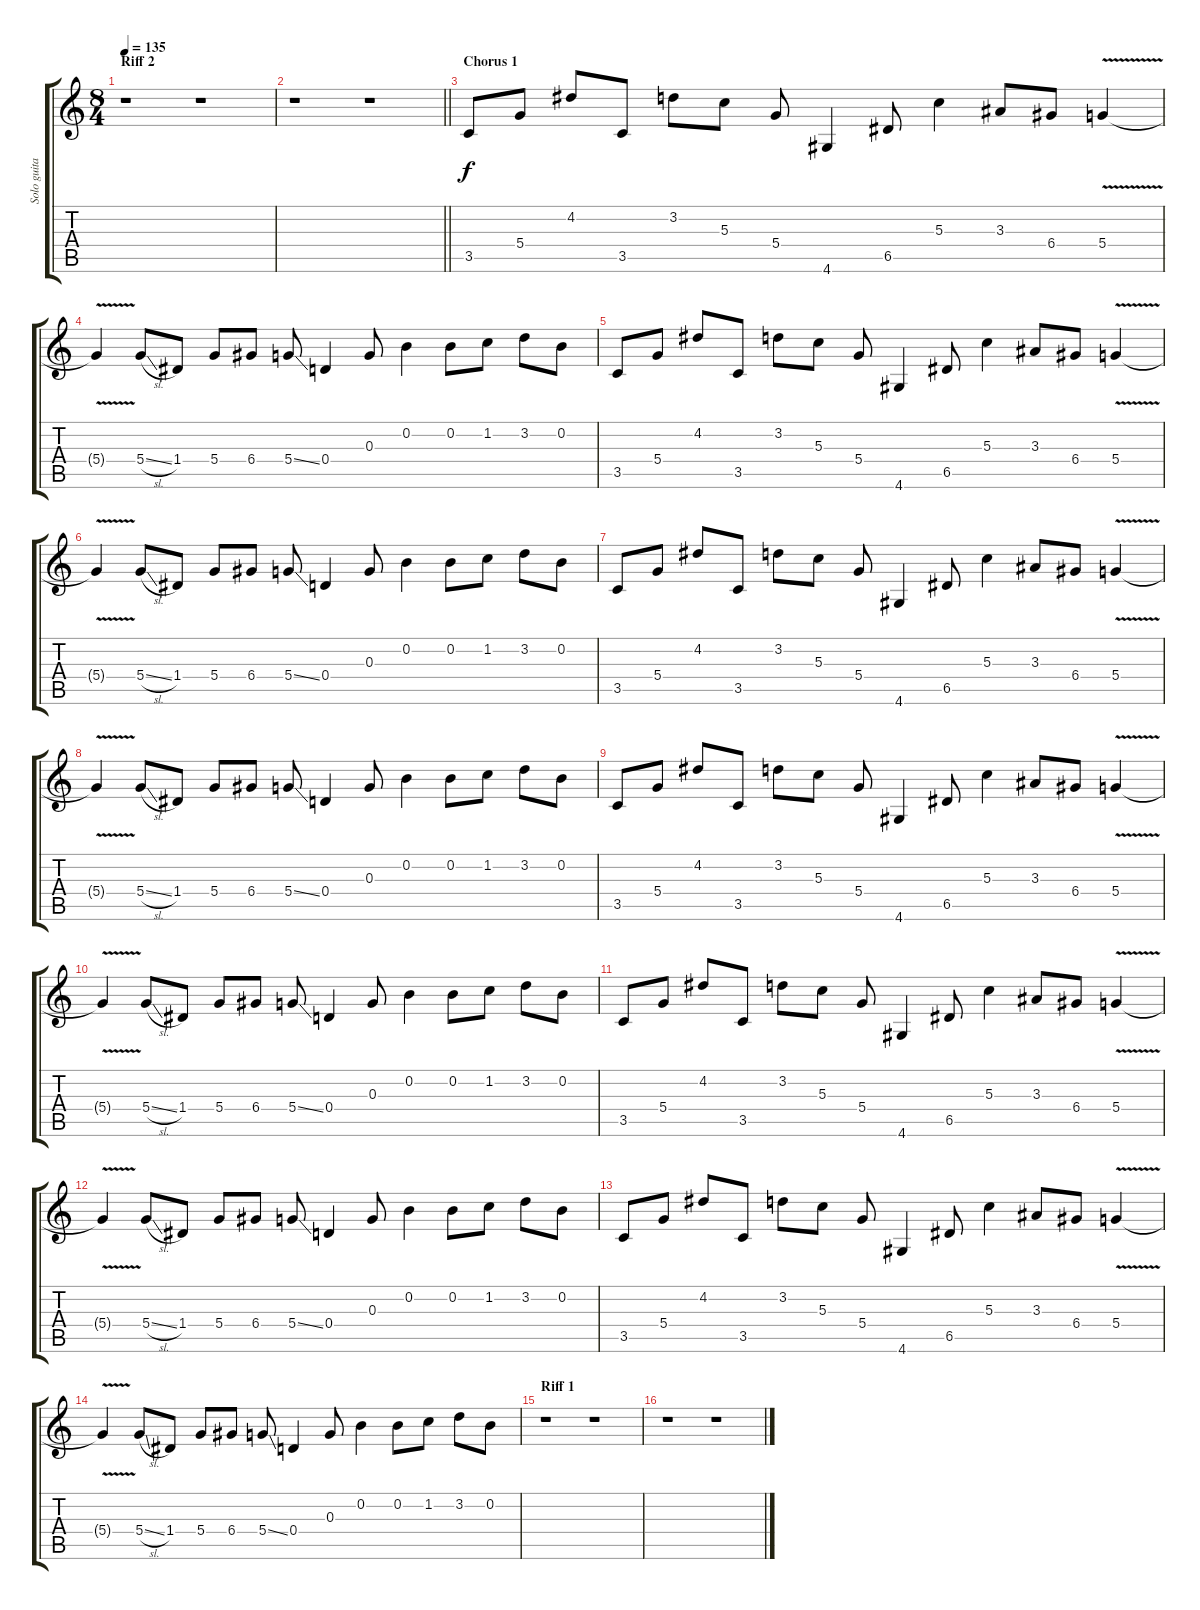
\track ("Solo guitar" "Solo guita") {instrument electricguitarclean}
\staff {score tabs}
\tuning (E4 B3 G3 D3 A2 E2) {hide}
\ts (8 4)
\section ("" "Riff 2")
\tempo 135
\clef g2
\ks c
r.1{dy f} r.1 |
\barLineRight lightlight
r.1 r.1 |
\section ("" "Chorus 1")
3.5.8{volume 12 instrument distortionguitar} 5.4.8 4.2.8 3.5.8 3.2.8 5.3.8 5.4.8 4.6.4 6.5.8 5.3.4 3.3.8 6.4.8 5.4{v}.4 |
5.4{t}.4 5.4{sl}.8 1.4.8 5.4.8 6.4.8 5.4{ss}.8 0.4.4 0.3.8 0.2.4 0.2.8 1.2.8 3.2.8 0.2.8 |
3.5.8 5.4.8 4.2.8 3.5.8 3.2.8 5.3.8 5.4.8 4.6.4 6.5.8 5.3.4 3.3.8 6.4.8 5.4{v}.4 |
5.4{t}.4 5.4{sl}.8 1.4.8 5.4.8 6.4.8 5.4{ss}.8 0.4.4 0.3.8 0.2.4 0.2.8 1.2.8 3.2.8 0.2.8 |
3.5.8 5.4.8 4.2.8 3.5.8 3.2.8 5.3.8 5.4.8 4.6.4 6.5.8 5.3.4 3.3.8 6.4.8 5.4{v}.4 |
5.4{t}.4 5.4{sl}.8 1.4.8 5.4.8 6.4.8 5.4{ss}.8 0.4.4 0.3.8 0.2.4 0.2.8 1.2.8 3.2.8 0.2.8 |
3.5.8 5.4.8 4.2.8 3.5.8 3.2.8 5.3.8 5.4.8 4.6.4 6.5.8 5.3.4 3.3.8 6.4.8 5.4{v}.4 |
5.4{t}.4 5.4{sl}.8 1.4.8 5.4.8 6.4.8 5.4{ss}.8 0.4.4 0.3.8 0.2.4 0.2.8 1.2.8 3.2.8 0.2.8 |
3.5.8 5.4.8 4.2.8 3.5.8 3.2.8 5.3.8 5.4.8 4.6.4 6.5.8 5.3.4 3.3.8 6.4.8 5.4{v}.4 |
5.4{t}.4 5.4{sl}.8 1.4.8 5.4.8 6.4.8 5.4{ss}.8 0.4.4 0.3.8 0.2.4 0.2.8 1.2.8 3.2.8 0.2.8 |
3.5.8 5.4.8 4.2.8 3.5.8 3.2.8 5.3.8 5.4.8 4.6.4 6.5.8 5.3.4 3.3.8 6.4.8 5.4{v}.4 |
5.4{t}.4 5.4{sl}.8 1.4.8 5.4.8 6.4.8 5.4{ss}.8 0.4.4 0.3.8 0.2.4 0.2.8 1.2.8 3.2.8 0.2.8 |
\section ("" "Riff 1")
r.1 r.1 |
r.1 r.1
